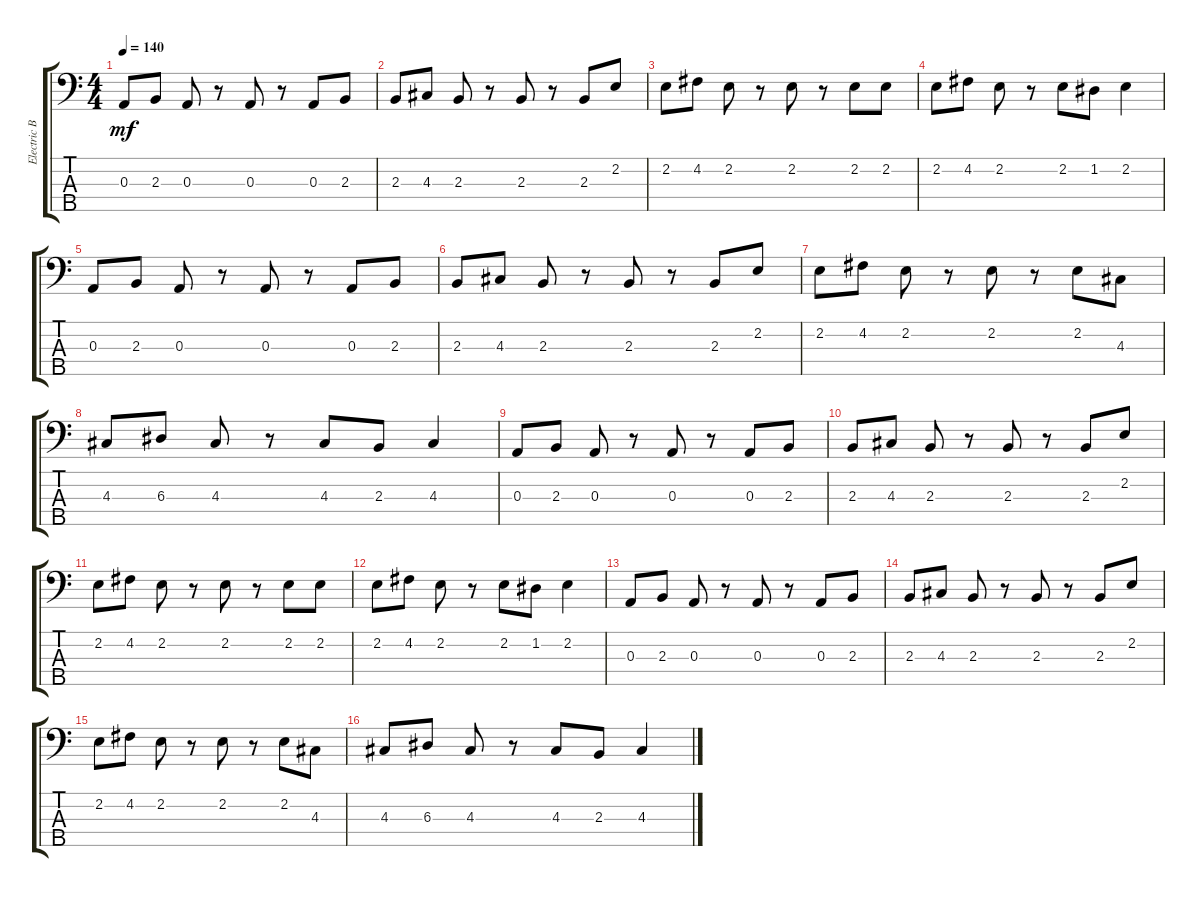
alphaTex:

\track ("Electric Bass" "Electric B") {instrument electricbassfinger}
\staff {score tabs}
\tuning (G2 D2 A1 E1 B0) {hide}
\ts (4 4)
\tempo 140
\clef f4
\ks c
0.3.8{dy mf} 2.3.8 0.3.8 r.8 0.3.8 r.8 0.3.8 2.3.8 |
2.3.8 4.3.8 2.3.8 r.8 2.3.8 r.8 2.3.8 2.2.8 |
2.2.8 4.2.8 2.2.8 r.8 2.2.8 r.8 2.2.8 2.2.8 |
2.2.8 4.2.8 2.2.8 r.8 2.2.8 1.2.8 2.2.4 |
0.3.8 2.3.8 0.3.8 r.8 0.3.8 r.8 0.3.8 2.3.8 |
2.3.8 4.3.8 2.3.8 r.8 2.3.8 r.8 2.3.8 2.2.8 |
2.2.8 4.2.8 2.2.8 r.8 2.2.8 r.8 2.2.8 4.3.8 |
4.3.8 6.3.8 4.3.8 r.8 4.3.8 2.3.8 4.3.4 |
0.3.8 2.3.8 0.3.8 r.8 0.3.8 r.8 0.3.8 2.3.8 |
2.3.8 4.3.8 2.3.8 r.8 2.3.8 r.8 2.3.8 2.2.8 |
2.2.8 4.2.8 2.2.8 r.8 2.2.8 r.8 2.2.8 2.2.8 |
2.2.8 4.2.8 2.2.8 r.8 2.2.8 1.2.8 2.2.4 |
0.3.8 2.3.8 0.3.8 r.8 0.3.8 r.8 0.3.8 2.3.8 |
2.3.8 4.3.8 2.3.8 r.8 2.3.8 r.8 2.3.8 2.2.8 |
2.2.8 4.2.8 2.2.8 r.8 2.2.8 r.8 2.2.8 4.3.8 |
4.3.8 6.3.8 4.3.8 r.8 4.3.8 2.3.8 4.3.4
